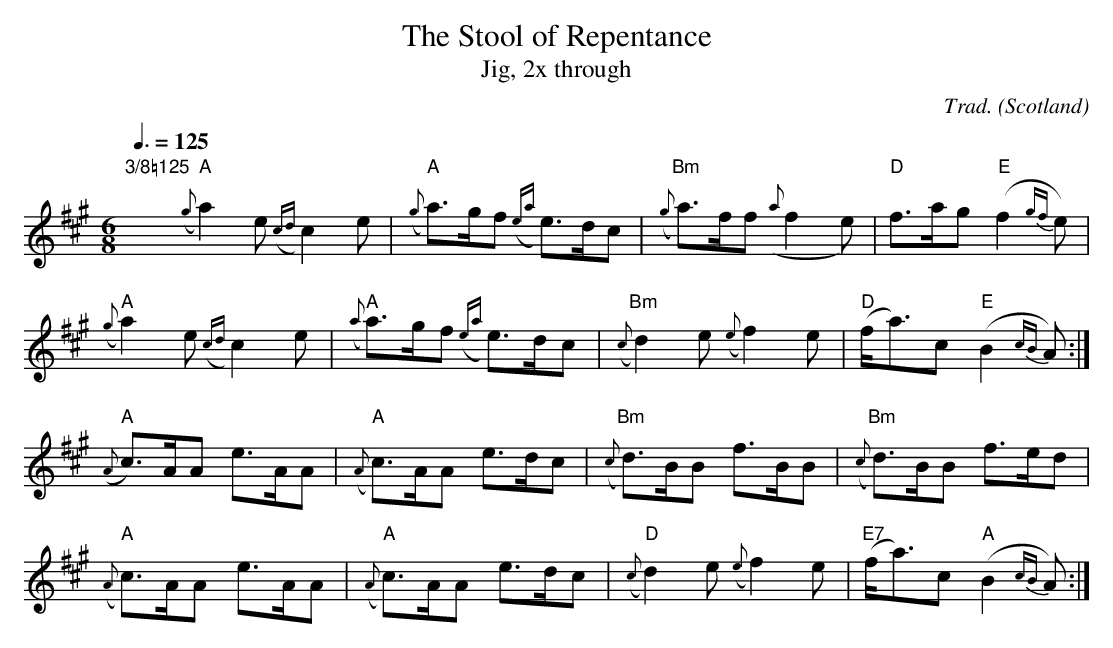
X:1
T:The Stool of Repentance
T:Jig, 2x through
C:Trad.
O:Scotland
M:6/8
Q:3/8=125
K:A
"3/8=125"yyy({g}"A"a2)e ({cd}c2)e|({g}"A"a>)gf ({ea}e>)dc|({g}"Bm"a>)ff ({a}f2e)|"D"f>ag   ("E"f2{gf}e)|
({g}"A"a2)e ({cd}c2)e|({a}"A"a>)gf ({ea}e>)dc|({c}"Bm"d2)e  ({e}f2)e |"D"(f<a)c ("E"B2{cB}A):|
({A}"A"c>)AA e>AA|({A}"A"c>)AA e>dc|({c}"Bm"d>)BB  f>BB |({c}"Bm"d>)BB    f>ed |
({A}"A"c>)AA e>AA|({A}"A"c>)AA e>dc|({c}"D"d2)e  ({e}f2)e |"E7"(f<a)c ("A"B2{cB}A):|
